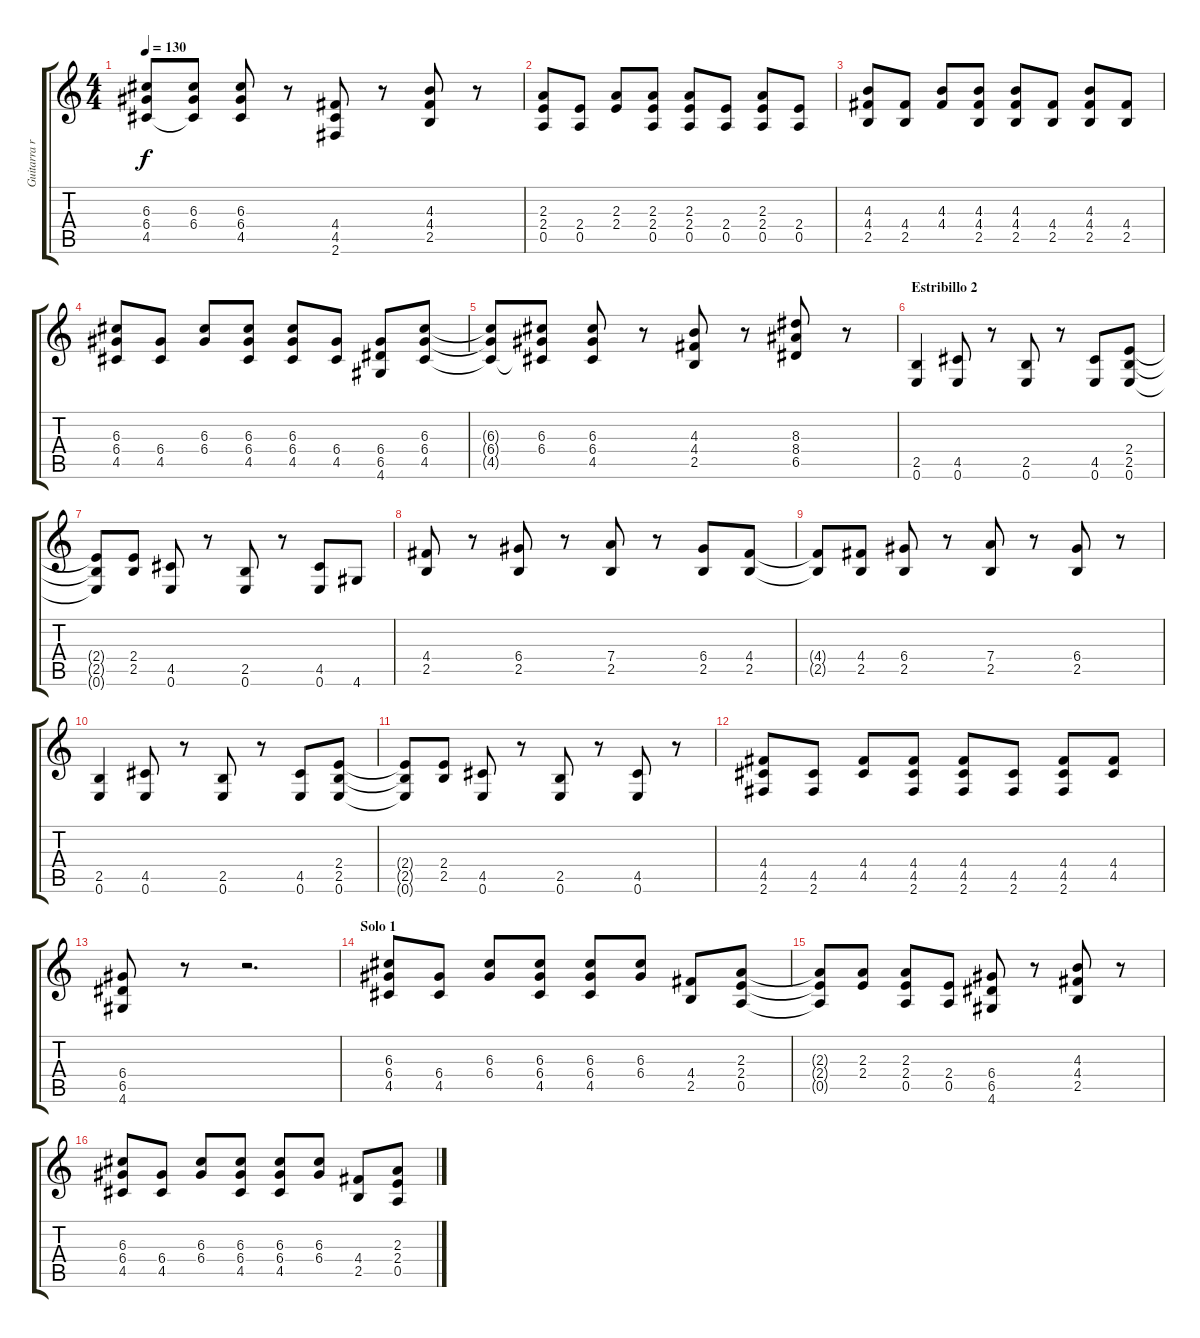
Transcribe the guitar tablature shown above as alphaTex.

\track ("Guitarra rítmica" "Guitarra r") {instrument distortionguitar}
\staff {score tabs}
\tuning (E4 B3 G3 D3 A2 E2) {hide}
\ts (4 4)
\tempo 130
\clef g2
\ks c
(6.3{t} 6.4{t} 4.5{t}).8{dy f} (6.3 6.4 4.5{t}).8 (6.3 6.4 4.5).8 r.8 (4.4 4.5 2.6).8 r.8 (4.3 4.4 2.5).8 r.8 |
(2.3 2.4 0.5).8 (2.4 0.5).8 (2.3 2.4).8 (2.3 2.4 0.5).8 (2.3 2.4 0.5).8 (2.4 0.5).8 (2.3 2.4 0.5).8 (2.4 0.5).8 |
(4.3 4.4 2.5).8 (4.4 2.5).8 (4.3 4.4).8 (4.3 4.4 2.5).8 (4.3 4.4 2.5).8 (4.4 2.5).8 (4.3 4.4 2.5).8 (4.4 2.5).8 |
(6.3 6.4 4.5).8 (6.4 4.5).8 (6.3 6.4).8 (6.3 6.4 4.5).8 (6.3 6.4 4.5).8 (6.4 4.5).8 (6.4 6.5 4.6).8 (6.3 6.4 4.5).8 |
(6.3{t} 6.4{t} 4.5{t}).8 (6.3 6.4 4.5{t}).8 (6.3 6.4 4.5).8 r.8 (4.3 4.4 2.5).8 r.8 (8.3 8.4 6.5).8 r.8 |
\section ("" "Estribillo 2")
(2.5 0.6).4 (4.5 0.6).8 r.8 (2.5 0.6).8 r.8 (4.5 0.6).8 (2.4 2.5 0.6).8 |
(2.4{t} 2.5{t} 0.6{t}).8 (2.4 2.5).8 (4.5 0.6).8 r.8 (2.5 0.6).8 r.8 (4.5 0.6).8 4.6.8 |
(4.4 2.5).8 r.8 (6.4 2.5).8 r.8 (7.4 2.5).8 r.8 (6.4 2.5).8 (4.4 2.5).8 |
(4.4{t} 2.5{t}).8 (4.4 2.5).8 (6.4 2.5).8 r.8 (7.4 2.5).8 r.8 (6.4 2.5).8 r.8 |
(2.5 0.6).4 (4.5 0.6).8 r.8 (2.5 0.6).8 r.8 (4.5 0.6).8 (2.4 2.5 0.6).8 |
(2.4{t} 2.5{t} 0.6{t}).8 (2.4 2.5).8 (4.5 0.6).8 r.8 (2.5 0.6).8 r.8 (4.5 0.6).8 r.8 |
(4.4 4.5 2.6).8 (4.5 2.6).8 (4.4 4.5).8 (4.4 4.5 2.6).8 (4.4 4.5 2.6).8 (4.5 2.6).8 (4.4 4.5 2.6).8 (4.4 4.5).8 |
(6.4 6.5 4.6).8 r.8 r.2{d} |
\section ("" "Solo 1")
(6.3 6.4 4.5).8 (6.4 4.5).8 (6.3 6.4).8 (6.3 6.4 4.5).8 (6.3 6.4 4.5).8 (6.3 6.4).8 (4.4 2.5).8 (2.3 2.4 0.5).8 |
(2.3{t} 2.4{t} 0.5{t}).8 (2.3 2.4).8 (2.3 2.4 0.5).8 (2.4 0.5).8 (6.4 6.5 4.6).8 r.8 (4.3 4.4 2.5).8 r.8 |
(6.3 6.4 4.5).8 (6.4 4.5).8 (6.3 6.4).8 (6.3 6.4 4.5).8 (6.3 6.4 4.5).8 (6.3 6.4).8 (4.4 2.5).8 (2.3 2.4 0.5).8
